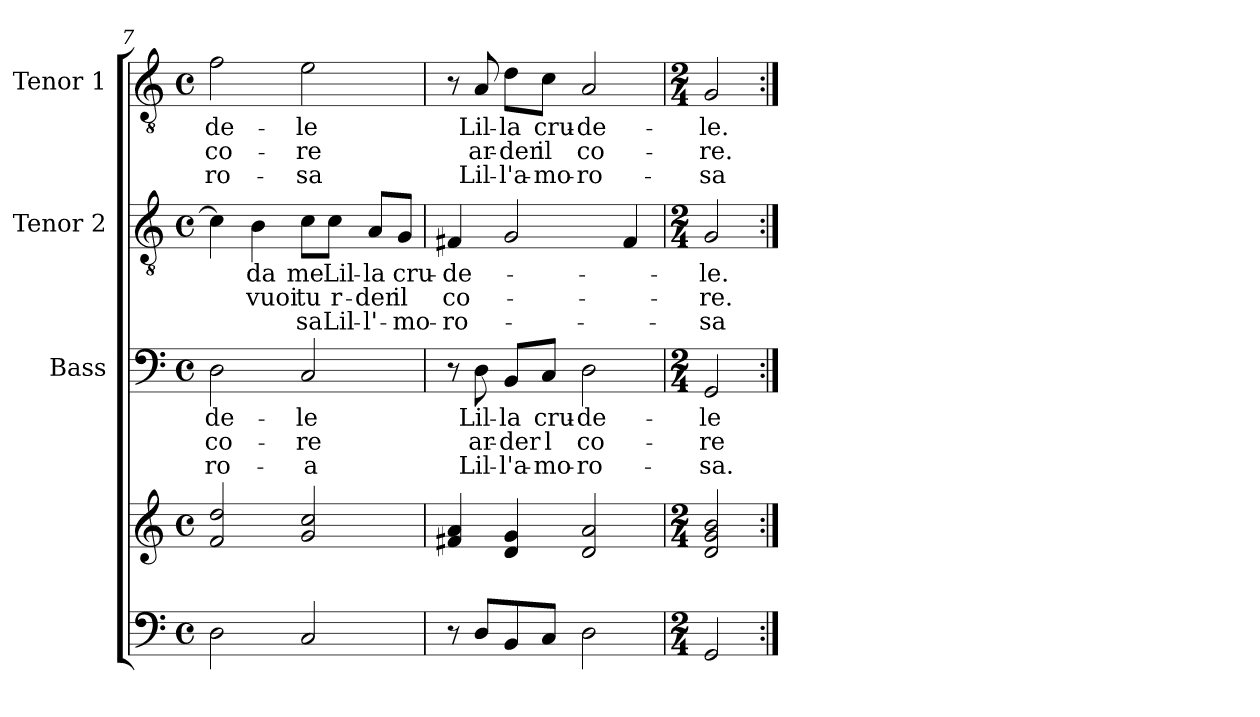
**kern	**kern	**kern	**text	**text	**text	**kern	**text	**text	**text	**kern	**text	**text	**text
*part4	*part4	*part3	*part3	*part3	*part3	*part2	*part2	*part2	*part2	*part1	*part1	*part1	*part1
*staff5	*staff4	*staff3	*staff3	*staff3	*staff3	*staff2	*staff2	*staff2	*staff2	*staff1	*staff1	*staff1	*staff1
*	*	*I"Bass	*	*	*	*I"Tenor 2	*	*	*	*I"Tenor 1	*	*	*
*	*	*I'B	*	*	*	*I'T 2	*	*	*	*I'T 1	*	*	*
*clefF4	*clefG2	*clefF4	*	*	*	*clefGv2	*	*	*	*clefGv2	*	*	*
*k[]	*k[]	*k[]	*	*	*	*k[]	*	*	*	*k[]	*	*	*
*C:	*C:	*C:	*	*	*	*C:	*	*	*	*C:	*	*	*
*M4/4	*M4/4	*M4/4	*	*	*	*M4/4	*	*	*	*M4/4	*	*	*
*met(c)	*met(c)	*met(c)	*	*	*	*met(c)	*	*	*	*met(c)	*	*	*
=7	=7	=7	=7	=7	=7	=7	=7	=7	=7	=7	=7	=7	=7
2D\	2f/ 2dd/	2D\	-de-	co-	-ro-	4c\]	.	.	.	2f\	-de-	co-	-ro-
.	.	.	.	.	.	4B\	da	vuoi	.	.	.	.	.
2C/	2g/ 2cc/	2C/	-le	-re	-a	8c\L	me	tu	-sa	2e\	-le	-re	-sa
.	.	.	.	.	.	8c\J	Lil-	r-	Lil-	.	.	.	.
.	.	.	.	.	.	8A/L	-la	-der	-l'-	.	.	.	.
.	.	.	.	.	.	8G/J	cru-	il	-mo-	.	.	.	.
=8	=8	=8	=8	=8	=8	=8	=8	=8	=8	=8	=8	=8	=8
8r	4f#X/ 4a/	8r	.	.	.	4F#X/	-de-	co-	-ro-	8r	.	.	.
8D/L	.	8D\	Lil-	ar-	Lil-	.	.	.	.	8A/	Lil-	ar-	Lil-
8BB/	4d/ 4g/	8BB/L	-la	-der	-l'a-	2G/	.	.	.	8d\L	-la	-der	-l'a-
8C/J	.	8C/J	cru-	l	-mo-	.	.	.	.	8c\J	cru-	il	-mo-
2D\	2d/ 2a/	2D\	-de-	co-	-ro-	.	.	.	.	2A/	-de-	co-	-ro-
.	.	.	.	.	.	4F#/	.	.	.	.	.	.	.
!!LO:PB:g=z
=9	=9	=9	=9	=9	=9	=9	=9	=9	=9	=9	=9	=9	=9
*M2/4	*M2/4	*M2/4	*	*	*	*M2/4	*	*	*	*M2/4	*	*	*
2GG/	2d/ 2g/ 2b/	2GG/	-le	-re	-sa.	2G/	-le.	-re.	-sa	2G/	-le.	-re.	-sa
=:|!	=:|!	=:|!	=:|!	=:|!	=:|!	=:|!	=:|!	=:|!	=:|!	=:|!	=:|!	=:|!	=:|!
*-	*-	*-	*-	*-	*-	*-	*-	*-	*-	*-	*-	*-	*-
